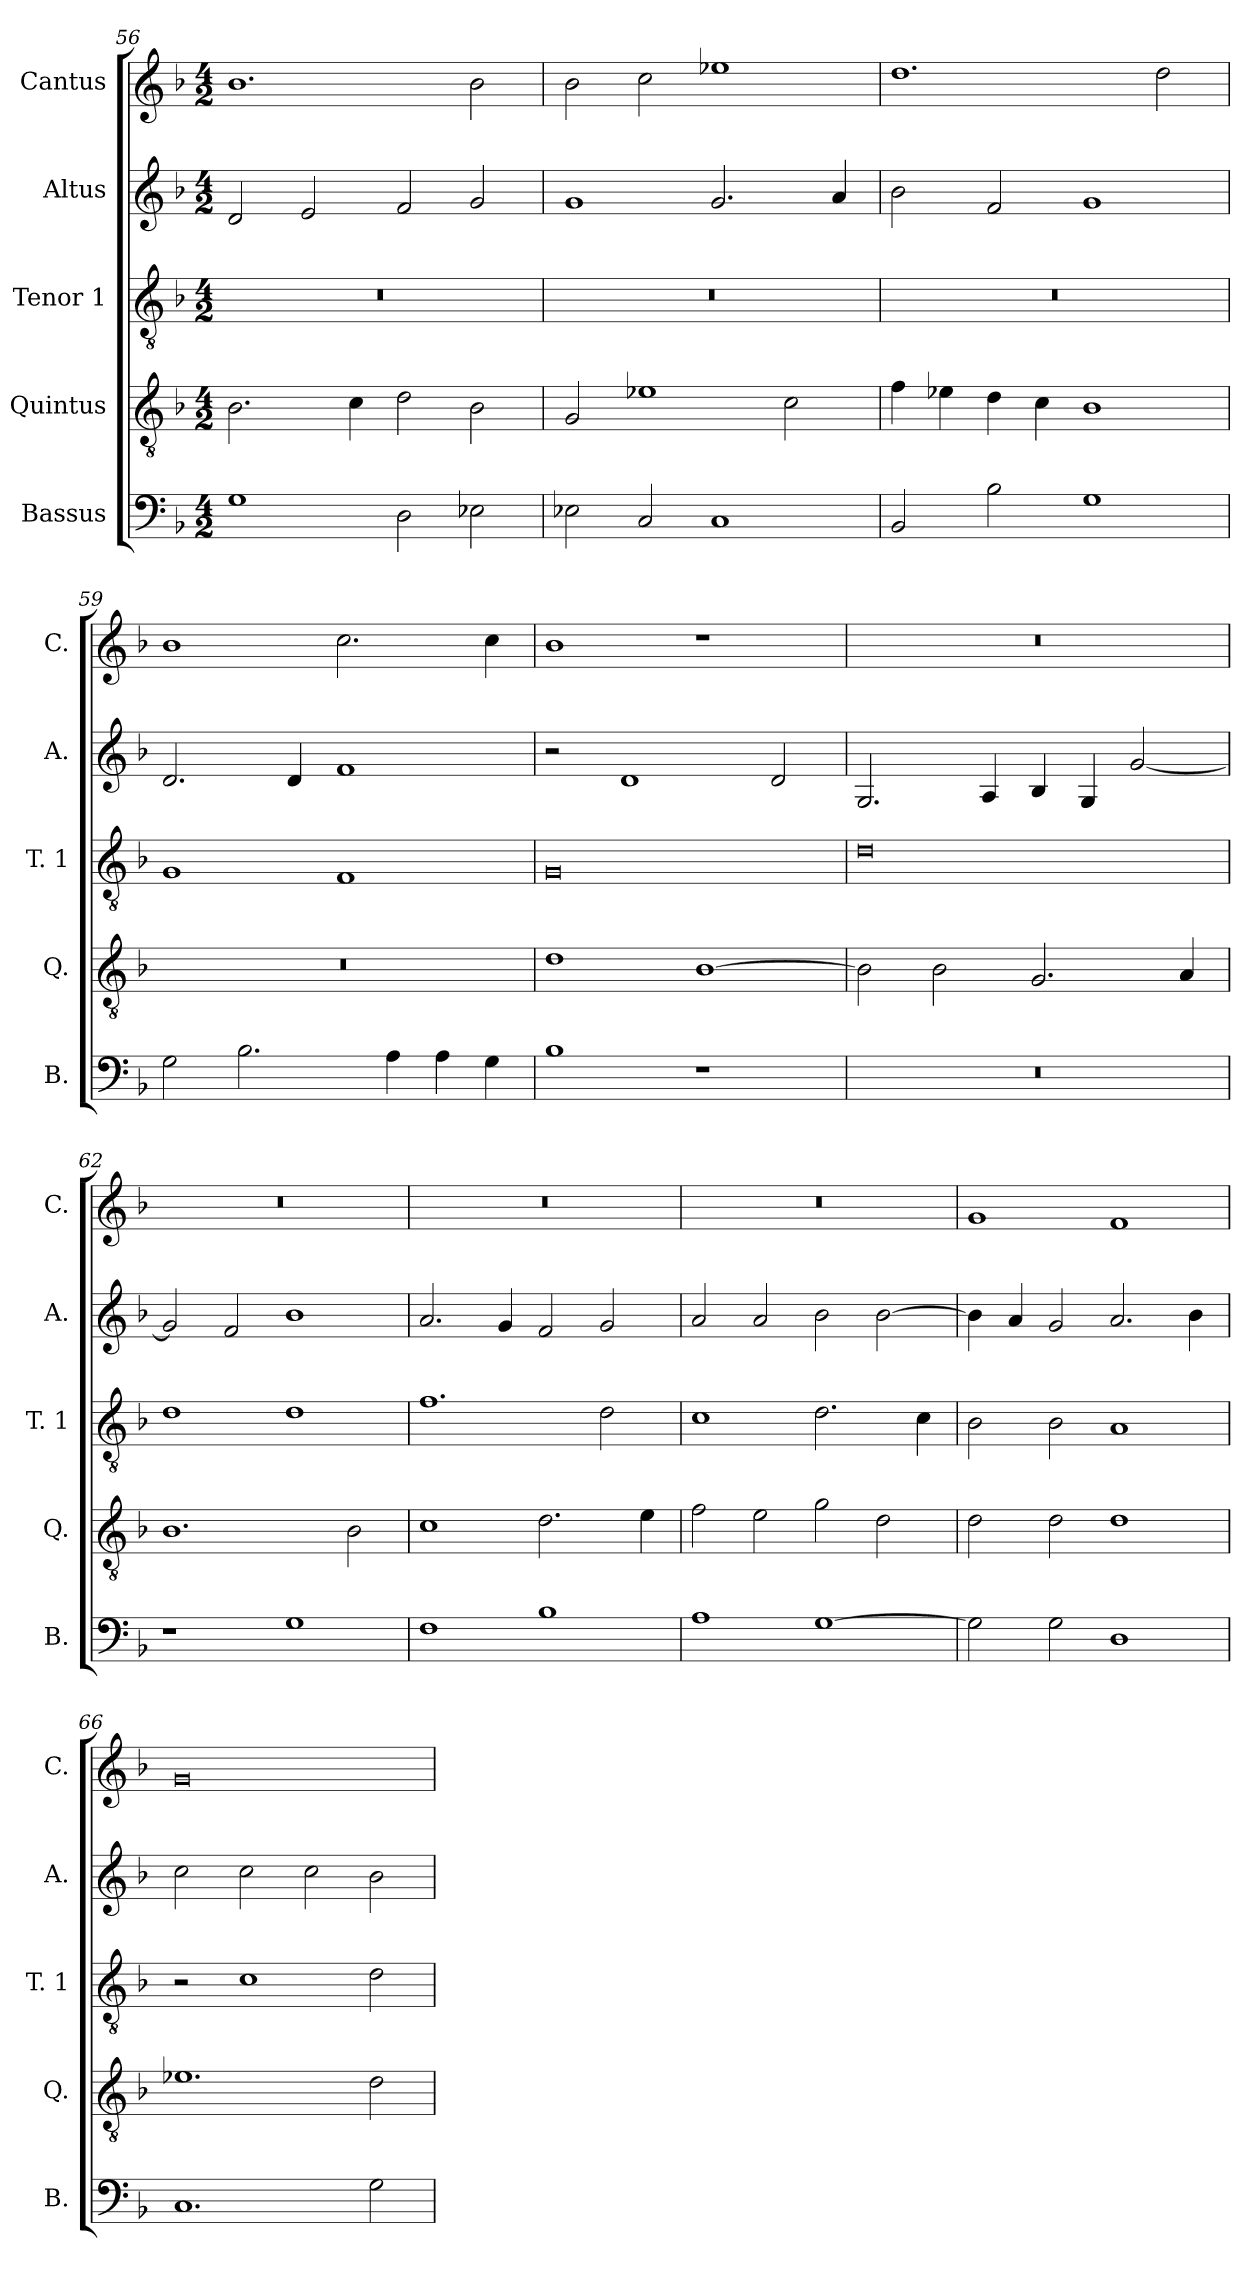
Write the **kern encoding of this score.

**kern	**kern	**kern	**kern	**kern
*part5	*part4	*part3	*part2	*part1
*staff5	*staff4	*staff3	*staff2	*staff1
*I"Bassus	*I"Quintus	*I"Tenor 1	*I"Altus	*I"Cantus
*I'B.	*I'Q.	*I'T. 1	*I'A.	*I'C.
!!LO:LB:g=z
*clefF4	*clefGv2	*clefGv2	*clefG2	*clefG2
*k[b-]	*k[b-]	*k[b-]	*k[b-]	*k[b-]
*M4/2	*M4/2	*M4/2	*M4/2	*M4/2
=56	=56	=56	=56	=56
1G	2.B-\	0r	2d/	1.b-
.	.	.	2e/	.
.	4c\	.	.	.
2D\	2d\	.	2f/	.
2E-X\	2B-\	.	2g/	2b-\
=57	=57	=57	=57	=57
2E-X\	2G/	0r	1g	2b-\
2C/	1e-X	.	.	2cc\
1C	.	.	2.g/	1ee-X
.	2c\	.	.	.
.	.	.	4a/	.
=58	=58	=58	=58	=58
2BB-/	4f\	0r	2b-\	1.dd
.	4e-X\	.	.	.
2B-\	4d\	.	2f/	.
.	4c\	.	.	.
1G	1B-	.	1g	.
.	.	.	.	2dd\
=59	=59	=59	=59	=59
2G\	0r	1G	2.d/	1b-
2.B-\	.	.	.	.
.	.	.	4d/	.
.	.	1F	1f	2.cc\
4A\	.	.	.	.
4A\	.	.	.	.
4G\	.	.	.	4cc\
=60	=60	=60	=60	=60
1B-	1d	0G	2r	1b-
.	.	.	1d	.
1r	[1B-	.	.	1r
.	.	.	2d/	.
=61	=61	=61	=61	=61
0r	2B-\]	0d	2.G/	0r
.	2B-\	.	.	.
.	.	.	4A/	.
.	2.G/	.	4B-/	.
.	.	.	4G/	.
.	.	.	[2g/	.
.	4A/	.	.	.
=62	=62	=62	=62	=62
1r	1.B-	1d	2g/]	0r
.	.	.	2f/	.
1G	.	1d	1b-	.
.	2B-\	.	.	.
!!LO:PB:g=z
=63	=63	=63	=63	=63
1F	1c	1.f	2.a/	0r
.	.	.	4g/	.
1B-	2.d\	.	2f/	.
.	.	2d\	2g/	.
.	4e\	.	.	.
=64	=64	=64	=64	=64
1A	2f\	1c	2a/	0r
.	2e\	.	2a/	.
[1G	2g\	2.d\	2b-\	.
.	2d\	.	[2b-\	.
.	.	4c\	.	.
=65	=65	=65	=65	=65
2G\]	2d\	2B-\	4b-\]	1g
.	.	.	4a/	.
2G\	2d\	2B-\	2g/	.
1D	1d	1A	2.a/	1f
.	.	.	4b-\	.
=66	=66	=66	=66	=66
1.C	1.e-X	2r	2cc\	0g
.	.	1c	2cc\	.
.	.	.	2cc\	.
2G\	2d\	2d\	2b-\	.
=	=	=	=	=
*-	*-	*-	*-	*-
